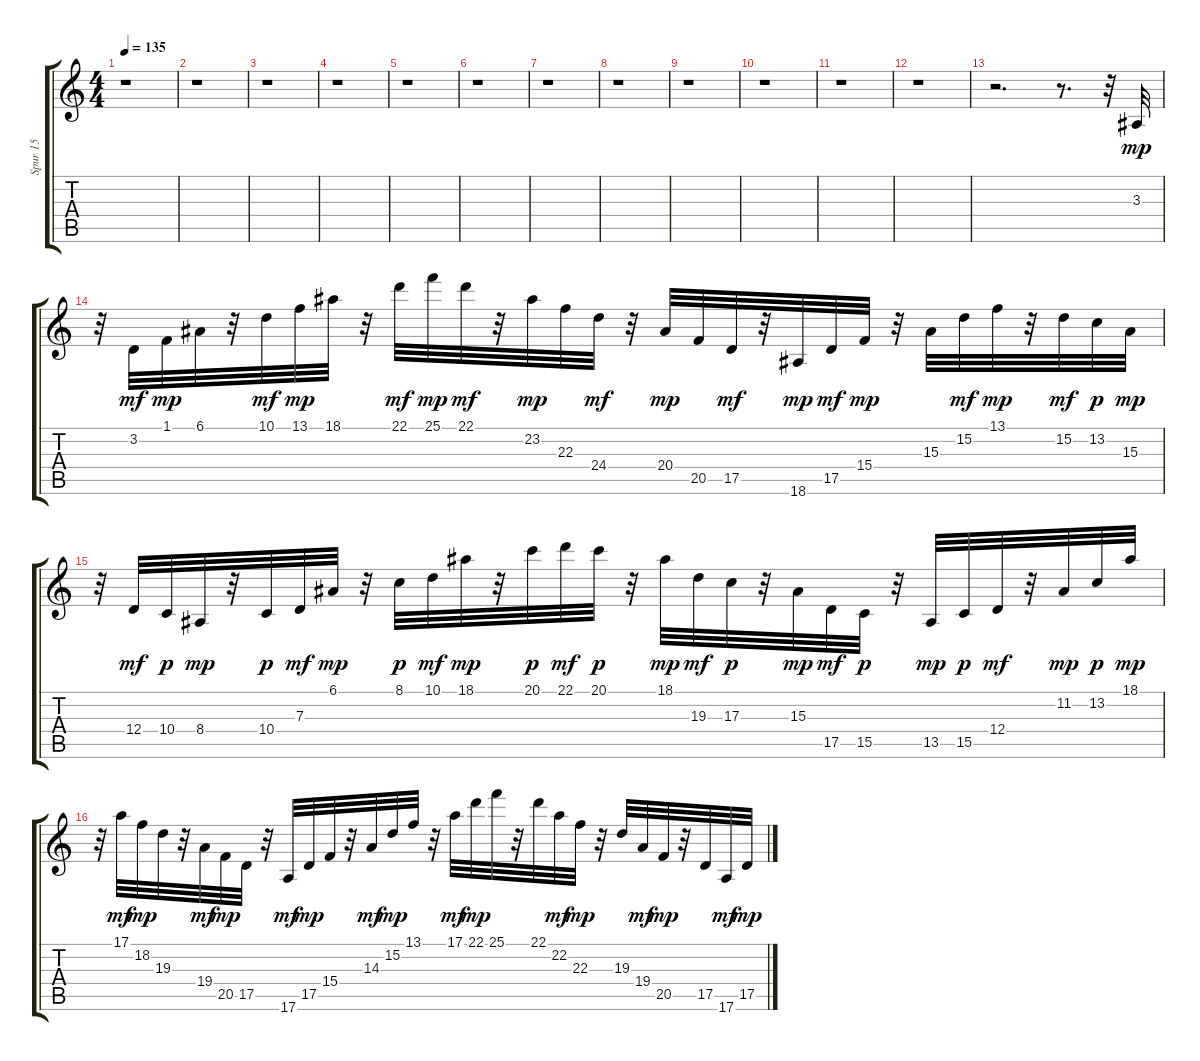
\track ("Spur 15" "Spur 15") {instrument lead8bassandlead}
\staff {score tabs}
\tuning (E4 B3 G3 D3 A2 E2) {hide}
\ts (4 4)
\tempo 135
\clef g2
\ks c
r.1{dy mp} |
r.1 |
r.1 |
r.1 |
r.1 |
r.1 |
r.1 |
r.1 |
r.1 |
r.1 |
r.1 |
r.1 |
r.2{d} r.8{d} r.32 3.3.32 |
r.32 3.2.32{dy mf} 1.1.32{dy mp} 6.1.32 r.32 10.1.32{dy mf} 13.1.32{dy mp} 18.1.32 r.32 22.1.32{dy mf} 25.1.32{dy mp} 22.1.32{dy mf} r.32 23.2.32{dy mp} 22.3.32 24.4.32{dy mf} r.32 20.4.32{dy mp} 20.5.32 17.5.32{dy mf} r.32 18.6.32{dy mp} 17.5.32{dy mf} 15.4.32{dy mp} r.32 15.3.32 15.2.32{dy mf} 13.1.32{dy mp} r.32 15.2.32{dy mf} 13.2.32{dy p} 15.3.32{dy mp} |
r.32 12.4.32{dy mf} 10.4.32{dy p} 8.4.32{dy mp} r.32 10.4.32{dy p} 7.3.32{dy mf} 6.1.32{dy mp} r.32 8.1.32{dy p} 10.1.32{dy mf} 18.1.32{dy mp} r.32 20.1.32{dy p} 22.1.32{dy mf} 20.1.32{dy p} r.32 18.1.32{dy mp} 19.3.32{dy mf} 17.3.32{dy p} r.32 15.3.32{dy mp} 17.5.32{dy mf} 15.5.32{dy p} r.32 13.5.32{dy mp} 15.5.32{dy p} 12.4.32{dy mf} r.32 11.2.32{dy mp} 13.2.32{dy p} 18.1.32{dy mp} |
r.32 17.1.32{dy mf} 18.2.32{dy mp} 19.3.32 r.32 19.4.32{dy mf} 20.5.32{dy mp} 17.5.32 r.32 17.6.32{dy mf} 17.5.32{dy mp} 15.4.32 r.32 14.3.32{dy mf} 15.2.32{dy mp} 13.1.32 r.32 17.1.32{dy mf} 22.1.32{dy mp} 25.1.32 r.32 22.1.32 22.2.32{dy mf} 22.3.32{dy mp} r.32 19.3.32 19.4.32{dy mf} 20.5.32{dy mp} r.32 17.5.32 17.6.32{dy mf} 17.5.32{dy mp}
